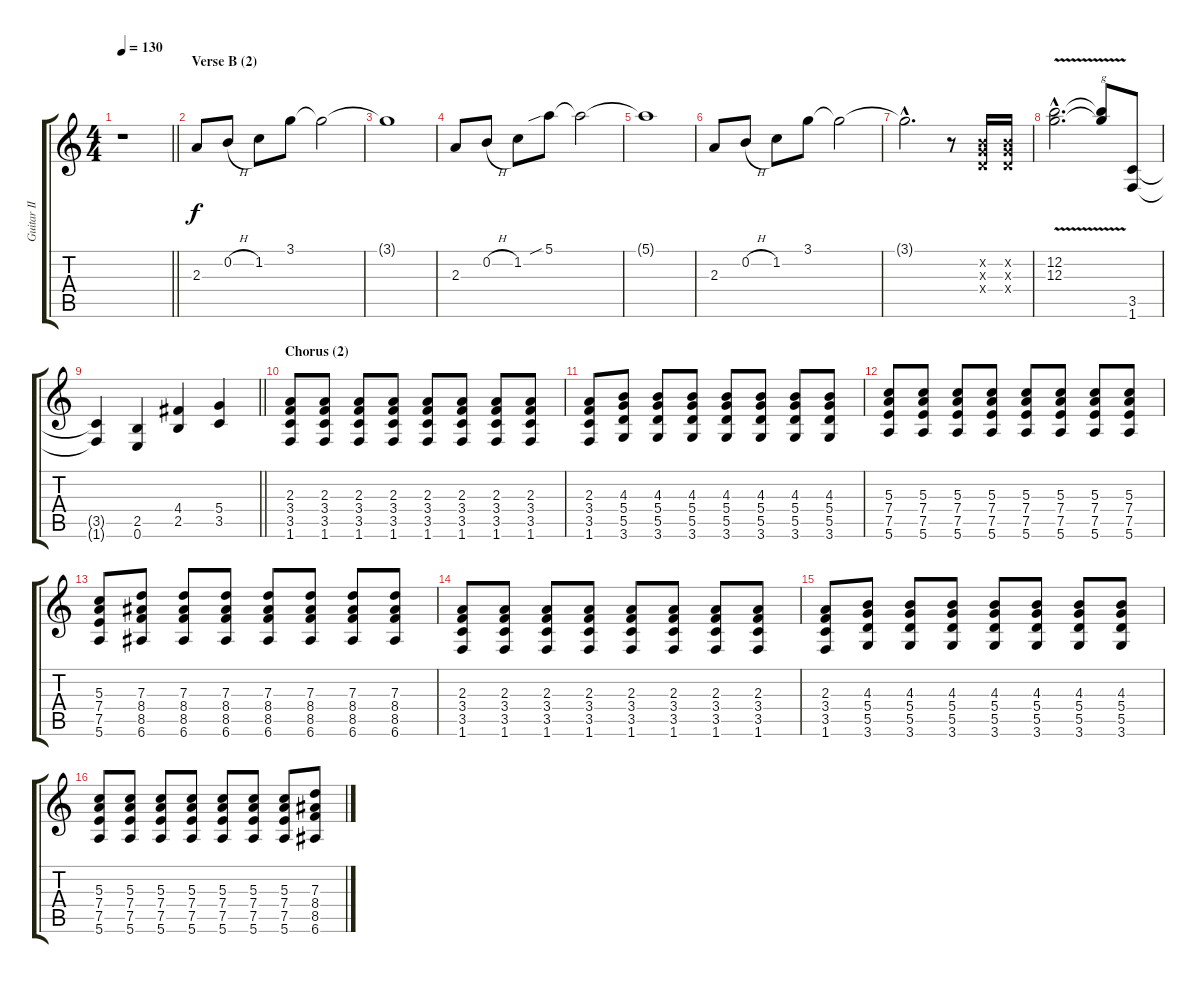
\track ("Guitar II" "Guitar II") {instrument distortionguitar}
\staff {score tabs}
\tuning (E4 B3 G3 D3 A2 E2) {hide}
\ts (4 4)
\tempo 130
\clef g2
\barLineRight lightlight
\ks c
r.1{dy f} |
\section ("" "Verse B (2)")
2.3.8 0.2{h}.8 1.2.8 3.1.8 3.1{t}.2 |
3.1{t}.1 |
2.3.8 0.2{h}.8 1.2.8 5.1{sib}.8 5.1{t}.2 |
5.1{t}.1 |
2.3.8 0.2{h}.8 1.2.8 3.1.8 3.1{t}.2 |
3.1{hac t}.2{d} r.8 (0.2{x} 0.3{x} 0.4{x}).16 (0.2{x} 0.3{x} 0.4{x}).16 |
(12.2{v hac} 12.3{v hac}).2{d} (12.2{t} 12.3{t}).8{txt "g"} (3.5 1.6).8 |
\barLineRight lightlight
(3.5{t} 1.6{t}).4 (2.5 0.6).4 (4.4 2.5).4 (5.4 3.5).4 |
\section ("" "Chorus (2)")
(2.3 3.4 3.5 1.6).8 (2.3 3.4 3.5 1.6).8 (2.3 3.4 3.5 1.6).8 (2.3 3.4 3.5 1.6).8 (2.3 3.4 3.5 1.6).8 (2.3 3.4 3.5 1.6).8 (2.3 3.4 3.5 1.6).8 (2.3 3.4 3.5 1.6).8 |
(2.3 3.4 3.5 1.6).8 (4.3 5.4 5.5 3.6).8 (4.3 5.4 5.5 3.6).8 (4.3 5.4 5.5 3.6).8 (4.3 5.4 5.5 3.6).8 (4.3 5.4 5.5 3.6).8 (4.3 5.4 5.5 3.6).8 (4.3 5.4 5.5 3.6).8 |
(5.3 7.4 7.5 5.6).8 (5.3 7.4 7.5 5.6).8 (5.3 7.4 7.5 5.6).8 (5.3 7.4 7.5 5.6).8 (5.3 7.4 7.5 5.6).8 (5.3 7.4 7.5 5.6).8 (5.3 7.4 7.5 5.6).8 (5.3 7.4 7.5 5.6).8 |
(5.3 7.4 7.5 5.6).8 (7.3 8.4 8.5 6.6).8 (7.3 8.4 8.5 6.6).8 (7.3 8.4 8.5 6.6).8 (7.3 8.4 8.5 6.6).8 (7.3 8.4 8.5 6.6).8 (7.3 8.4 8.5 6.6).8 (7.3 8.4 8.5 6.6).8 |
(2.3 3.4 3.5 1.6).8 (2.3 3.4 3.5 1.6).8 (2.3 3.4 3.5 1.6).8 (2.3 3.4 3.5 1.6).8 (2.3 3.4 3.5 1.6).8 (2.3 3.4 3.5 1.6).8 (2.3 3.4 3.5 1.6).8 (2.3 3.4 3.5 1.6).8 |
(2.3 3.4 3.5 1.6).8 (4.3 5.4 5.5 3.6).8 (4.3 5.4 5.5 3.6).8 (4.3 5.4 5.5 3.6).8 (4.3 5.4 5.5 3.6).8 (4.3 5.4 5.5 3.6).8 (4.3 5.4 5.5 3.6).8 (4.3 5.4 5.5 3.6).8 |
(5.3 7.4 7.5 5.6).8 (5.3 7.4 7.5 5.6).8 (5.3 7.4 7.5 5.6).8 (5.3 7.4 7.5 5.6).8 (5.3 7.4 7.5 5.6).8 (5.3 7.4 7.5 5.6).8 (5.3 7.4 7.5 5.6).8 (7.3 8.4 8.5 6.6).8
